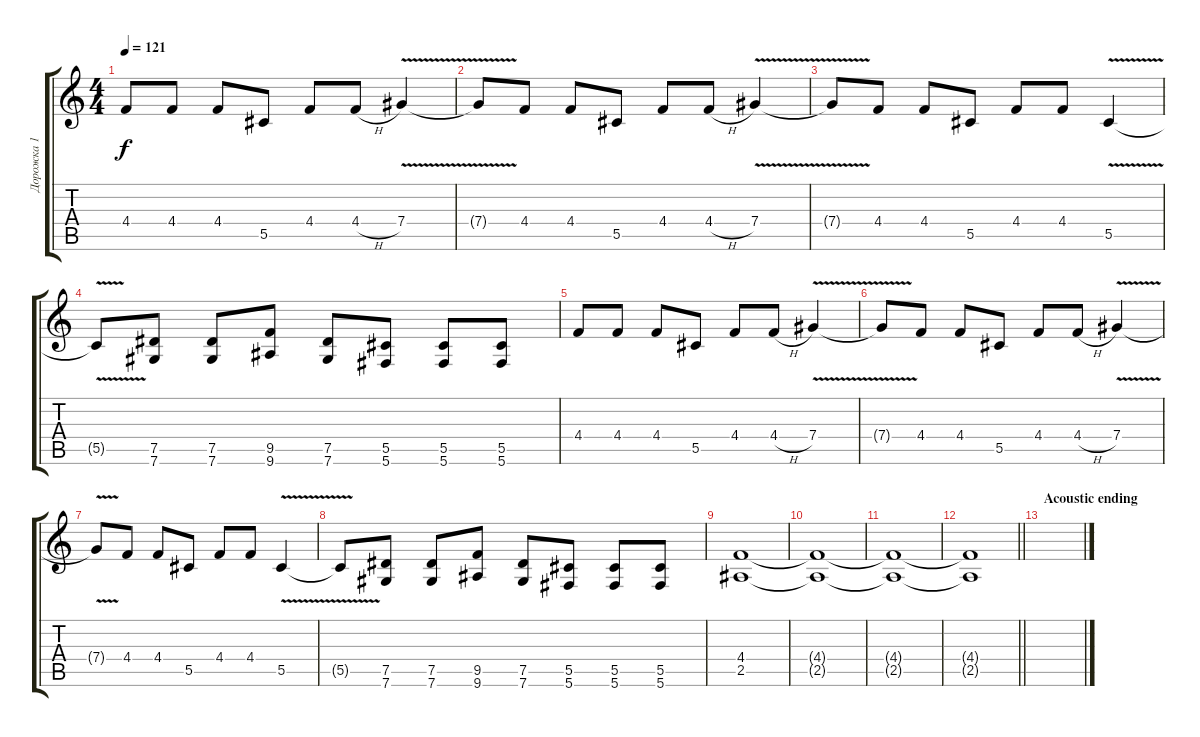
\track ("Дорожка 1" "Дорожка 1") {instrument distortionguitar}
\staff {score tabs}
\tuning (Eb4 Bb3 Gb3 Db3 Ab2 Db2) {hide}
\ts (4 4)
\tempo 121
\clef g2
\ks c
4.4.8{dy f} 4.4.8 4.4.8 5.5.8 4.4.8 4.4{h}.8 7.4{v}.4 |
7.4{t}.8 4.4.8 4.4.8 5.5.8 4.4.8 4.4{h}.8 7.4{v}.4 |
7.4{t}.8 4.4.8 4.4.8 5.5.8 4.4.8 4.4.8 5.5{v}.4 |
5.5{t}.8 (7.5 7.6).8 (7.5 7.6).8 (9.5 9.6).8 (7.5 7.6).8 (5.5 5.6).8 (5.5 5.6).8 (5.5 5.6).8 |
4.4.8 4.4.8 4.4.8 5.5.8 4.4.8 4.4{h}.8 7.4{v}.4 |
7.4{t}.8 4.4.8 4.4.8 5.5.8 4.4.8 4.4{h}.8 7.4{v}.4 |
7.4{t}.8 4.4.8 4.4.8 5.5.8 4.4.8 4.4.8 5.5{v}.4 |
5.5{t}.8 (7.5 7.6).8 (7.5 7.6).8 (9.5 9.6).8 (7.5 7.6).8 (5.5 5.6).8 (5.5 5.6).8 (5.5 5.6).8 |
(4.4 2.5).1{volume 4} |
(4.4{t} 2.5{t}).1 |
(4.4{t} 2.5{t}).1 |
\barLineRight lightlight
(4.4{t} 2.5{t}).1 |
\section ("" "Acoustic ending")
